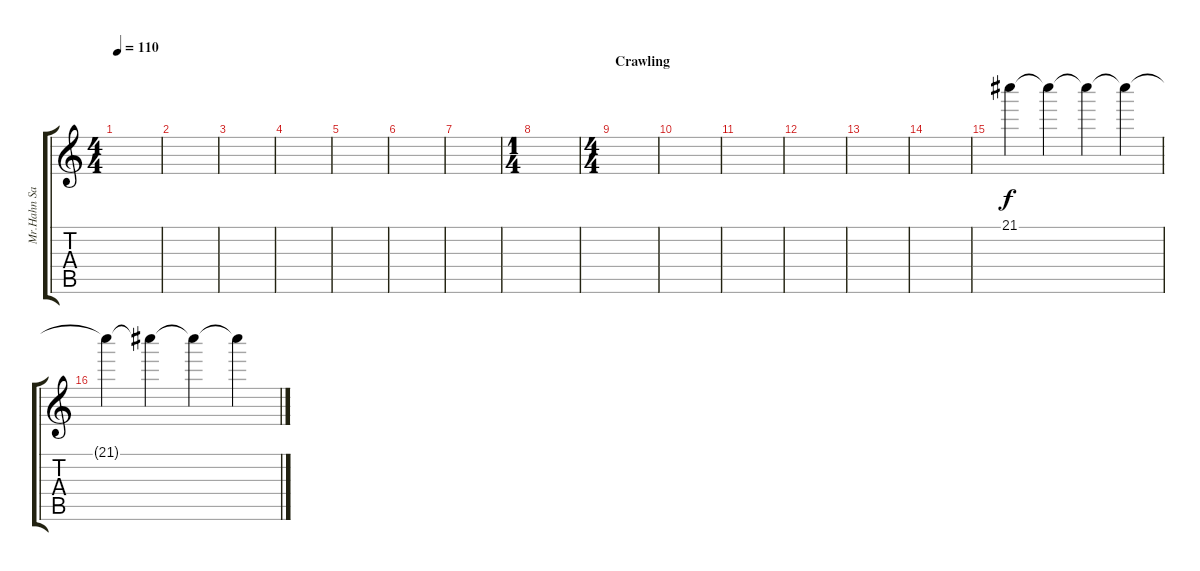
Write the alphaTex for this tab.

\track ("Mr.Hahn Sampler8" "Mr.Hahn Sa") {instrument acousticguitarsteel}
\staff {score tabs}
\tuning (E4 B3 G3 D3 A2 E2) {hide}
\ts (4 4)
\tempo 110
\clef g2
\ks c
|
|
|
|
|
|
|
\ts (1 4)
|
\ts (4 4)
\section ("" "Crawling")
|
|
|
|
|
|
21.1.4{volume 12 instrument stringensemble1} 21.1{t}.4 21.1{t}.4{volume 11} 21.1{t}.4{volume 10} |
21.1{t}.4{volume 9} 21.1{t}.4{volume 8} 21.1{t}.4{volume 7} 21.1{t}.4{volume 6}
